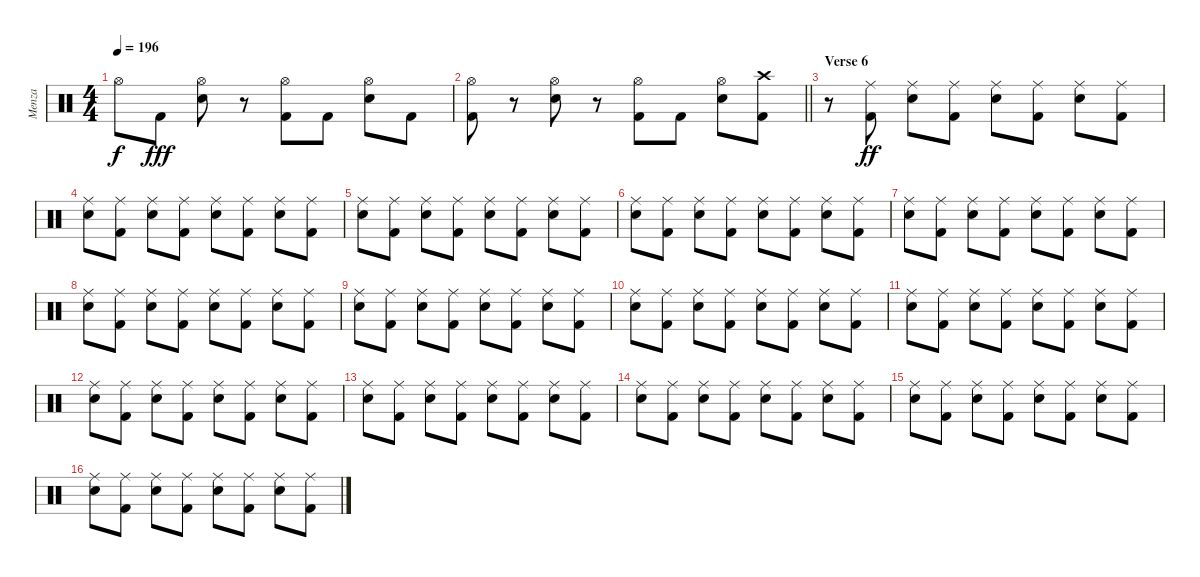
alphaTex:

\track ("Menza" "Menza") {instrument percussion}
\staff {score}
\articulation defaults
\ts (4 4)
\tempo 196
\clef neutral
\ks c "Hi-Hat (open)".8{dy f} "Kick (hit) 2".8{dy fff}
("Hi-Hat (open)" "Snare (hit) 2").8 r.8 ("Hi-Hat (open)" "Kick (hit) 2").8 "Kick (hit) 2".8 ("Hi-Hat (open)" "Snare (hit) 2").8 "Kick (hit) 2".8 |
\barLineRight lightlight
("Hi-Hat (open)" "Kick (hit) 2").8 r.8 ("Hi-Hat (open)" "Snare (hit) 2").8 r.8 ("Hi-Hat (open)" "Kick (hit) 2").8 "Kick (hit) 2".8 ("Hi-Hat (open)" "Snare (hit) 2").8 ("Crash high (hit)" "Kick (hit) 2").8 |
\section ("" "Verse 6")
r.8 ("Ride (middle)" "Kick (hit) 2").8{dy ff} ("Ride (middle)" "Snare (hit) 2").8 ("Ride (middle)" "Kick (hit) 2").8 ("Ride (middle)" "Snare (hit) 2").8 ("Ride (middle)" "Kick (hit) 2").8 ("Ride (middle)" "Snare (hit) 2").8 ("Ride (middle)" "Kick (hit) 2").8 |
("Ride (middle)" "Snare (hit) 2").8 ("Ride (middle)" "Kick (hit) 2").8 ("Ride (middle)" "Snare (hit) 2").8 ("Ride (middle)" "Kick (hit) 2").8 ("Ride (middle)" "Snare (hit) 2").8 ("Ride (middle)" "Kick (hit) 2").8 ("Ride (middle)" "Snare (hit) 2").8 ("Ride (middle)" "Kick (hit) 2").8 |
("Ride (middle)" "Snare (hit) 2").8 ("Ride (middle)" "Kick (hit) 2").8 ("Ride (middle)" "Snare (hit) 2").8 ("Ride (middle)" "Kick (hit) 2").8 ("Ride (middle)" "Snare (hit) 2").8 ("Ride (middle)" "Kick (hit) 2").8 ("Ride (middle)" "Snare (hit) 2").8 ("Ride (middle)" "Kick (hit) 2").8 |
("Ride (middle)" "Snare (hit) 2").8 ("Ride (middle)" "Kick (hit) 2").8 ("Ride (middle)" "Snare (hit) 2").8 ("Ride (middle)" "Kick (hit) 2").8 ("Ride (middle)" "Snare (hit) 2").8 ("Ride (middle)" "Kick (hit) 2").8 ("Ride (middle)" "Snare (hit) 2").8 ("Ride (middle)" "Kick (hit) 2").8 |
("Ride (middle)" "Snare (hit) 2").8 ("Ride (middle)" "Kick (hit) 2").8 ("Ride (middle)" "Snare (hit) 2").8 ("Ride (middle)" "Kick (hit) 2").8 ("Ride (middle)" "Snare (hit) 2").8 ("Ride (middle)" "Kick (hit) 2").8 ("Ride (middle)" "Snare (hit) 2").8 ("Ride (middle)" "Kick (hit) 2").8 |
("Ride (middle)" "Snare (hit) 2").8 ("Ride (middle)" "Kick (hit) 2").8 ("Ride (middle)" "Snare (hit) 2").8 ("Ride (middle)" "Kick (hit) 2").8 ("Ride (middle)" "Snare (hit) 2").8 ("Ride (middle)" "Kick (hit) 2").8 ("Ride (middle)" "Snare (hit) 2").8 ("Ride (middle)" "Kick (hit) 2").8 |
("Ride (middle)" "Snare (hit) 2").8 ("Ride (middle)" "Kick (hit) 2").8 ("Ride (middle)" "Snare (hit) 2").8 ("Ride (middle)" "Kick (hit) 2").8 ("Ride (middle)" "Snare (hit) 2").8 ("Ride (middle)" "Kick (hit) 2").8 ("Ride (middle)" "Snare (hit) 2").8 ("Ride (middle)" "Kick (hit) 2").8 |
("Ride (middle)" "Snare (hit) 2").8 ("Ride (middle)" "Kick (hit) 2").8 ("Ride (middle)" "Snare (hit) 2").8 ("Ride (middle)" "Kick (hit) 2").8 ("Ride (middle)" "Snare (hit) 2").8 ("Ride (middle)" "Kick (hit) 2").8 ("Ride (middle)" "Snare (hit) 2").8 ("Ride (middle)" "Kick (hit) 2").8 |
("Ride (middle)" "Snare (hit) 2").8 ("Ride (middle)" "Kick (hit) 2").8 ("Ride (middle)" "Snare (hit) 2").8 ("Ride (middle)" "Kick (hit) 2").8 ("Ride (middle)" "Snare (hit) 2").8 ("Ride (middle)" "Kick (hit) 2").8 ("Ride (middle)" "Snare (hit) 2").8 ("Ride (middle)" "Kick (hit) 2").8 |
("Ride (middle)" "Snare (hit) 2").8 ("Ride (middle)" "Kick (hit) 2").8 ("Ride (middle)" "Snare (hit) 2").8 ("Ride (middle)" "Kick (hit) 2").8 ("Ride (middle)" "Snare (hit) 2").8 ("Ride (middle)" "Kick (hit) 2").8 ("Ride (middle)" "Snare (hit) 2").8 ("Ride (middle)" "Kick (hit) 2").8 |
("Ride (middle)" "Snare (hit) 2").8 ("Ride (middle)" "Kick (hit) 2").8 ("Ride (middle)" "Snare (hit) 2").8 ("Ride (middle)" "Kick (hit) 2").8 ("Ride (middle)" "Snare (hit) 2").8 ("Ride (middle)" "Kick (hit) 2").8 ("Ride (middle)" "Snare (hit) 2").8 ("Ride (middle)" "Kick (hit) 2").8 |
("Ride (middle)" "Snare (hit) 2").8 ("Ride (middle)" "Kick (hit) 2").8 ("Ride (middle)" "Snare (hit) 2").8 ("Ride (middle)" "Kick (hit) 2").8 ("Ride (middle)" "Snare (hit) 2").8 ("Ride (middle)" "Kick (hit) 2").8 ("Ride (middle)" "Snare (hit) 2").8 ("Ride (middle)" "Kick (hit) 2").8 |
("Ride (middle)" "Snare (hit) 2").8 ("Ride (middle)" "Kick (hit) 2").8 ("Ride (middle)" "Snare (hit) 2").8 ("Ride (middle)" "Kick (hit) 2").8 ("Ride (middle)" "Snare (hit) 2").8 ("Ride (middle)" "Kick (hit) 2").8 ("Ride (middle)" "Snare (hit) 2").8 ("Ride (middle)" "Kick (hit) 2").8 |
("Ride (middle)" "Snare (hit) 2").8 ("Ride (middle)" "Kick (hit) 2").8 ("Ride (middle)" "Snare (hit) 2").8 ("Ride (middle)" "Kick (hit) 2").8 ("Ride (middle)" "Snare (hit) 2").8 ("Ride (middle)" "Kick (hit) 2").8 ("Ride (middle)" "Snare (hit) 2").8 ("Ride (middle)" "Kick (hit) 2").8
